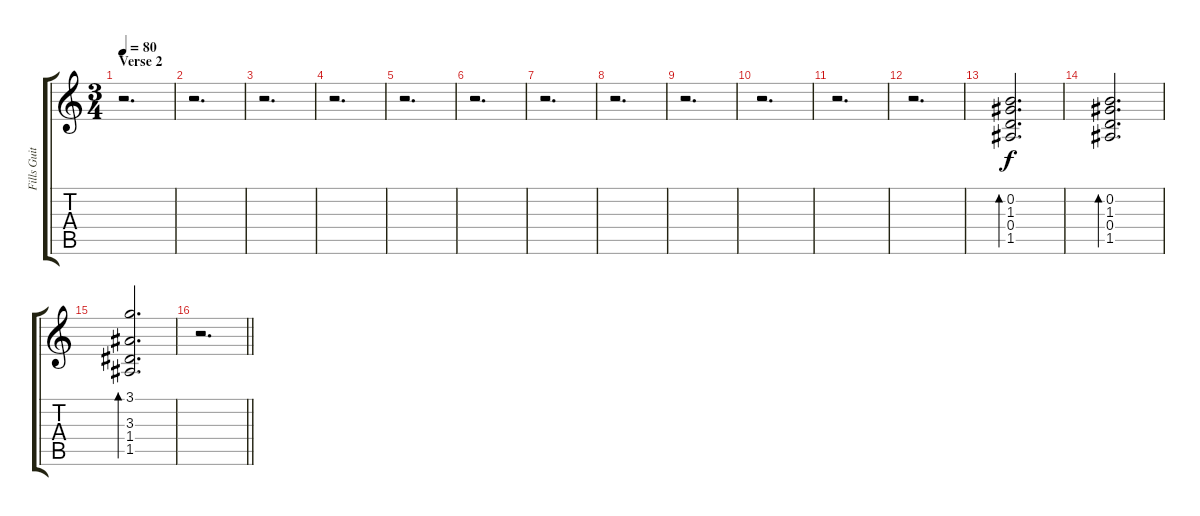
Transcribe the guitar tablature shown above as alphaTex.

\track ("Fills Guitar" "Fills Guit") {instrument distortionguitar}
\staff {score tabs}
\tuning (E4 B3 G3 D3 A2 E2) {hide}
\ts (3 4)
\section ("" "Verse 2")
\tempo 80
\clef g2
\ks c
r.2{d dy f} |
r.2{d} |
r.2{d} |
r.2{d} |
r.2{d} |
r.2{d} |
r.2{d} |
r.2{d} |
r.2{d} |
r.2{d} |
r.2{d} |
r.2{d} |
(0.2 1.3 0.4 1.5).2{d bd 240} |
(0.2 1.3 0.4 1.5).2{d bd 240} |
(3.1 3.3 1.4 1.5).2{d bd 240} |
\barLineRight lightlight
r.2{d}
